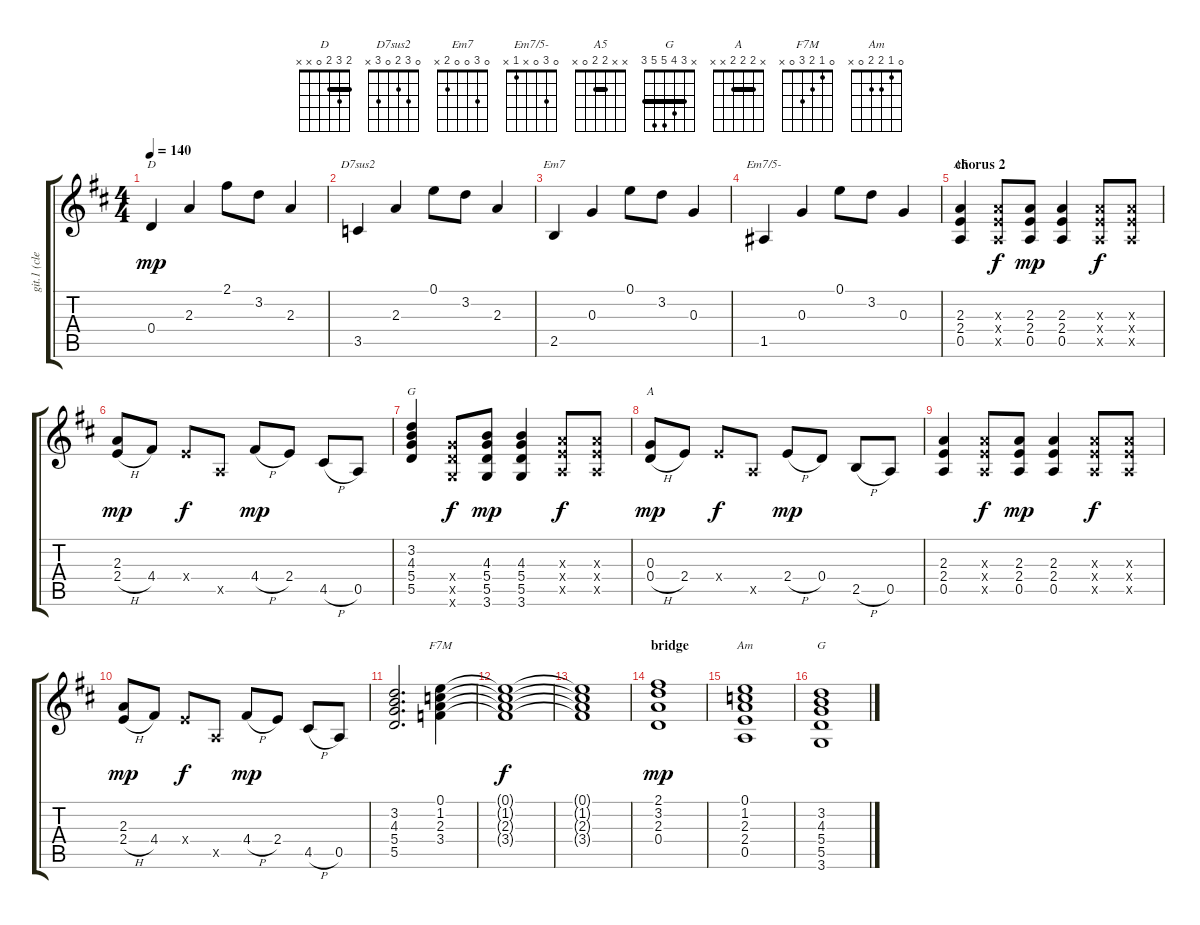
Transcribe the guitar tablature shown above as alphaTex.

\track ("git.1 (clean)" "git.1 (cle") {instrument electricguitarjazz}
\staff {score tabs}
\tuning (E4 B3 G3 D3 A2 E2) {hide}
\chord ("D" 2 3 2 0 x x) {barre 2}
\chord ("D7sus2" 0 3 2 0 3 x)
\chord ("Em7" 0 3 0 0 2 x)
\chord ("Em7/5-" 0 3 0 x 1 x)
\chord ("A5" x x 2 2 0 x) {barre 2}
\chord ("G" 3 3 4 5 5 3) {barre 3}
\chord ("A" x 2 2 2 x x) {barre 2}
\chord ("F7M" 0 1 2 3 0 x)
\chord ("Am" 0 1 2 2 0 x)
\chord ("G" x 3 4 5 5 3) {barre 3}
\ts (4 4)
\tempo 140
\clef g2
\ks d
0.4.4{ch "D" dy mp} 2.3.4 2.1.8 3.2.8 2.3.4 |
3.5.4{ch "D7sus2"} 2.3.4 0.1.8 3.2.8 2.3.4 |
2.5.4{ch "Em7"} 0.3.4 0.1.8 3.2.8 0.3.4 |
1.5.4{ch "Em7/5-"} 0.3.4 0.1.8 3.2.8 0.3.4 |
\section ("" "chorus 2")
(2.3 2.4 0.5).4{ch "A5"} (2.3{x} 2.4{x} 0.5{x}).8{dy f} (2.3 2.4 0.5).8{dy mp} (2.3 2.4 0.5).4 (2.3{x} 2.4{x} 0.5{x}).8{dy f} (2.3{x} 2.4{x} 0.5{x}).8 |
(2.3 2.4{h}).8{dy mp} 4.4.8 2.4{x}.8{dy f} 0.5{x}.8 4.4{h}.8{dy mp} 2.4.8 4.5{h}.8 0.5.8 |
(3.2 4.3 5.4 5.5).4{ch "G"} (5.4{x} 5.5{x} 3.6{x}).8{dy f} (4.3 5.4 5.5 3.6).8{dy mp} (4.3 5.4 5.5 3.6).4 (2.3{x} 2.4{x} 0.5{x}).8{dy f} (2.3{x} 2.4{x} 0.5{x}).8 |
(0.3 0.4{h}).8{ch "A" dy mp} 2.4.8 2.4{x}.8{dy f} 0.5{x}.8 2.4{h}.8{dy mp} 0.4.8 2.5{h}.8 0.5.8 |
(2.3 2.4 0.5).4 (2.3{x} 2.4{x} 0.5{x}).8{dy f} (2.3 2.4 0.5).8{dy mp} (2.3 2.4 0.5).4 (2.3{x} 2.4{x} 0.5{x}).8{dy f} (2.3{x} 2.4{x} 0.5{x}).8 |
(2.3 2.4{h}).8{dy mp} 4.4.8 2.4{x}.8{dy f} 0.5{x}.8 4.4{h}.8{dy mp} 2.4.8 4.5{h}.8 0.5.8 |
(3.2 4.3 5.4 5.5).2{d} (0.1 1.2 2.3 3.4).4{ch "F7M"} |
(0.1{t} 1.2{t} 2.3{t} 3.4{t}).1{dy f} |
(0.1{t} 1.2{t} 2.3{t} 3.4{t}).1 |
\section ("" "bridge")
(2.1 3.2 2.3 0.4).1{dy mp} |
(0.1 1.2 2.3 2.4 0.5).1{ch "Am"} |
(3.2 4.3 5.4 5.5 3.6).1{ch "G"}
